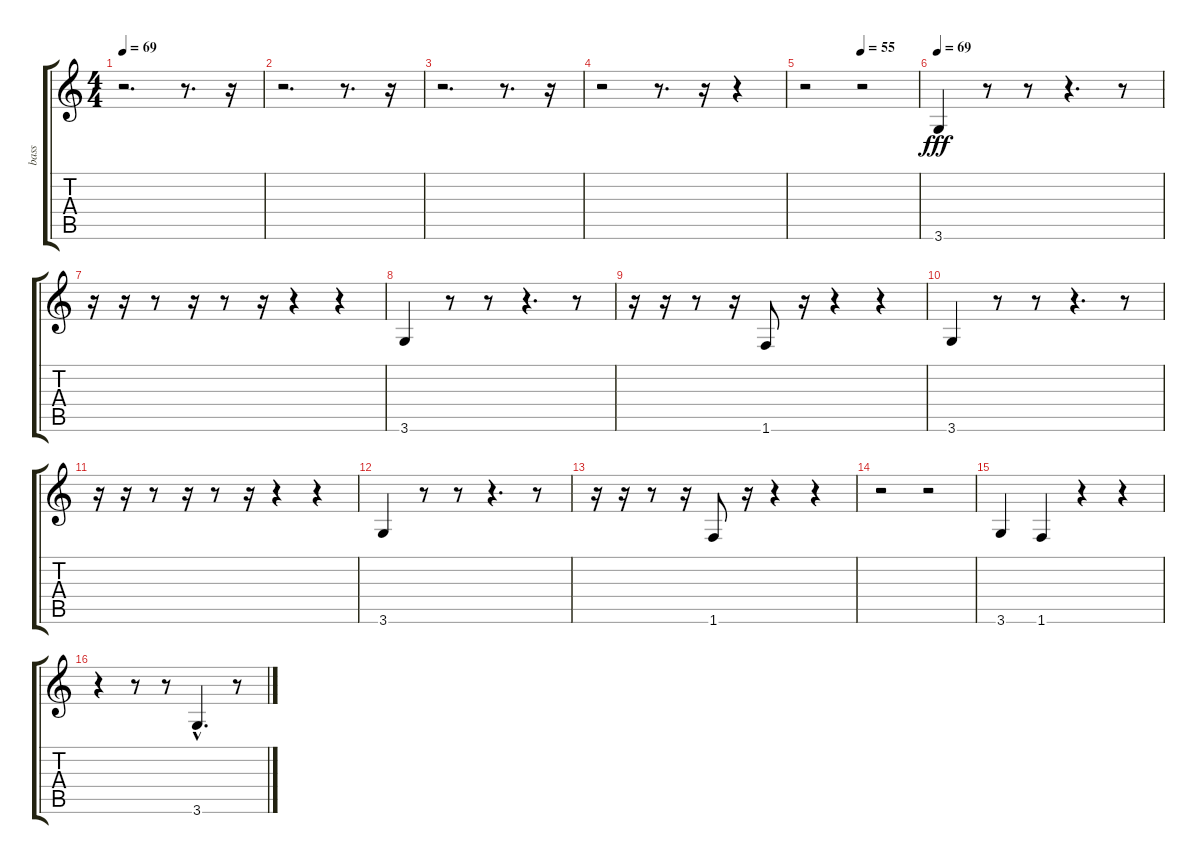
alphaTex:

\track ("bass" "bass") {instrument electricbassfinger}
\staff {score tabs}
\tuning (E4 B3 G3 D3 A2 E2) {hide}
\ts (4 4)
\tempo 69
\clef g2
\ks c
r.2{d dy f} r.8{d} r.16 |
r.2{d} r.8{d} r.16 |
r.2{d} r.8{d} r.16 |
r.2 r.8{d} r.16 r.4 |
\tempo (55 0.5)
r.2 r.2 |
\tempo 69
3.6.4{dy fff} r.8 r.8 r.4{d} r.8 |
r.16 r.16 r.8 r.16 r.8 r.16 r.4 r.4 |
3.6.4 r.8 r.8 r.4{d} r.8 |
r.16 r.16 r.8 r.16 1.6.8 r.16 r.4 r.4 |
3.6.4 r.8 r.8 r.4{d} r.8 |
r.16 r.16 r.8 r.16 r.8 r.16 r.4 r.4 |
3.6.4 r.8 r.8 r.4{d} r.8 |
r.16 r.16 r.8 r.16 1.6.8 r.16 r.4 r.4 |
r.2 r.2 |
3.6.4 1.6.4 r.4 r.4 |
r.4 r.8 r.8 3.6{hac}.4{d} r.8
